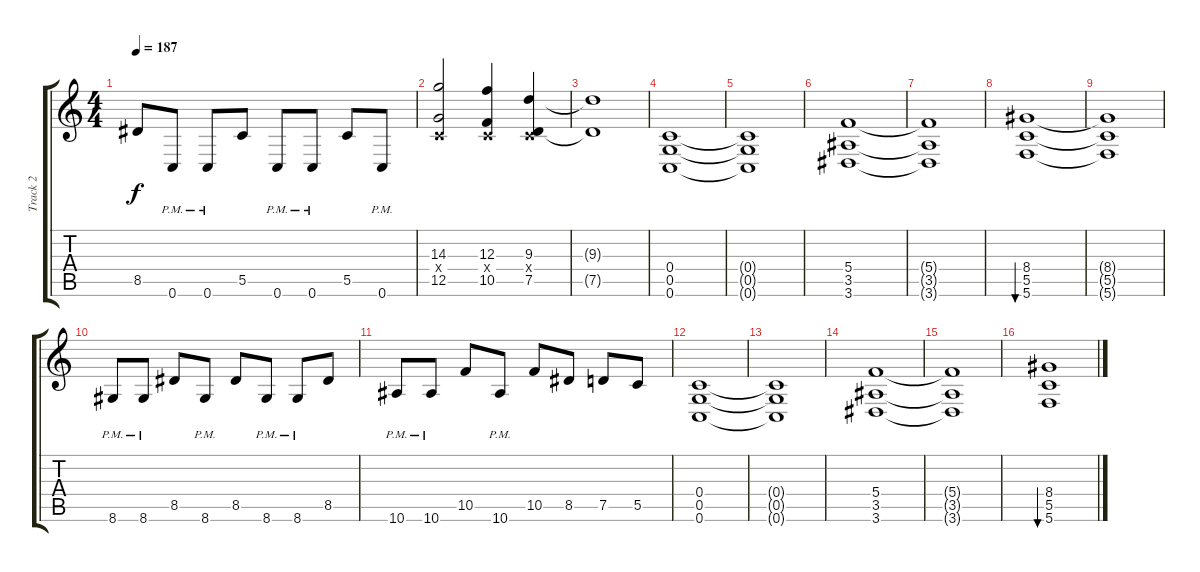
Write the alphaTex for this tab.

\track ("Track 2" "Track 2") {instrument distortionguitar}
\staff {score tabs}
\tuning (D4 A3 F3 C3 G2 C2) {hide}
\ts (4 4)
\tempo 187
\clef g2
\ks c
8.5.8{dy f} 0.6{pm}.8 0.6{pm}.8 5.5.8 0.6{pm}.8 0.6{pm}.8 5.5.8 0.6{pm}.8 |
(14.3 0.4{x} 12.5).2 (12.3 0.4{x} 10.5).4 (9.3 0.4{x} 7.5).4 |
(9.3{t} 7.5{t}).1 |
(0.4 0.5 0.6).1 |
(0.4{t} 0.5{t} 0.6{t}).1 |
(5.4 3.5 3.6).1 |
(5.4{t} 3.5{t} 3.6{t}).1 |
(8.4 5.5 5.6).1{bu 120} |
(8.4{t} 5.5{t} 5.6{t}).1 |
8.6{pm}.8 8.6{pm}.8 8.5.8 8.6{pm}.8 8.5.8 8.6{pm}.8 8.6{pm}.8 8.5.8 |
10.6{pm}.8 10.6{pm}.8 10.5.8 10.6{pm}.8 10.5.8 8.5.8 7.5.8 5.5.8 |
(0.4 0.5 0.6).1 |
(0.4{t} 0.5{t} 0.6{t}).1 |
(5.4 3.5 3.6).1 |
(5.4{t} 3.5{t} 3.6{t}).1 |
(8.4 5.5 5.6).1{bu 120}
